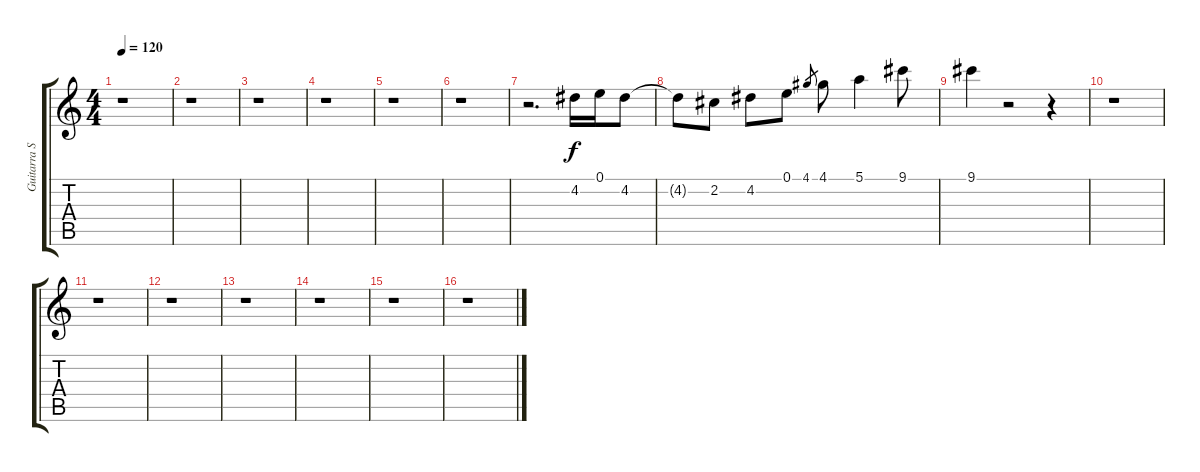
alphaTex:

\track ("Guitarra Solo" "Guitarra S") {instrument acousticguitarsteel}
\staff {score tabs}
\tuning (E4 B3 G3 D3 A2 E2) {hide}
\ts (4 4)
\tempo 120
\clef g2
\ks c
r.1{dy f} |
r.1 |
r.1 |
r.1 |
r.1 |
r.1 |
r.2{d} 4.2.16 0.1.16 4.2.8 |
4.2{t}.8 2.2.8 4.2.8 0.1.8 4.1.8{gr} 4.1.8 5.1.4 9.1.8 |
9.1.4 r.2 r.4 |
r.1 |
r.1 |
r.1 |
r.1 |
r.1 |
r.1 |
r.1
